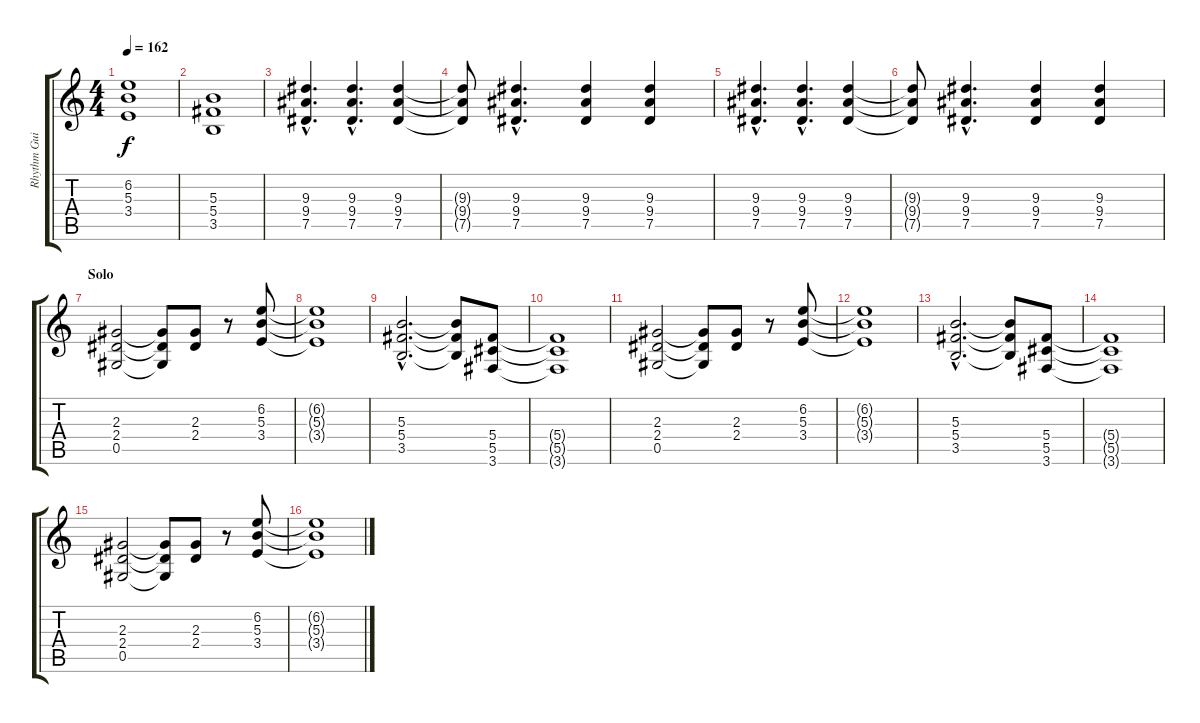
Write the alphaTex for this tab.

\track ("Rhythm Guitar 1" "Rhythm Gui") {instrument distortionguitar}
\staff {score tabs}
\tuning (Eb4 Bb3 Gb3 Db3 Ab2 Eb2) {hide}
\ts (4 4)
\tempo 162
\clef g2
\ks c
(6.2{t} 5.3{t} 3.4{t}).1{dy f} |
(5.3 5.4 3.5).1 |
(9.3{hac} 9.4{hac} 7.5{hac}).4{d} (9.3{hac} 9.4{hac} 7.5{hac}).4{d} (9.3 9.4 7.5).4 |
(9.3{t} 9.4{t} 7.5{t}).8 (9.3{hac} 9.4{hac} 7.5{hac}).4{d} (9.3 9.4 7.5).4 (9.3 9.4 7.5).4 |
(9.3{hac} 9.4{hac} 7.5{hac}).4{d} (9.3{hac} 9.4{hac} 7.5{hac}).4{d} (9.3 9.4 7.5).4 |
(9.3{t} 9.4{t} 7.5{t}).8 (9.3{hac} 9.4{hac} 7.5{hac}).4{d} (9.3 9.4 7.5).4 (9.3 9.4 7.5).4 |
\section ("" "Solo")
(2.3 2.4 0.5).2 (2.3{t} 2.4{t} 0.5{t}).8 (2.3 2.4).8 r.8 (6.2 5.3 3.4).8 |
(6.2{t} 5.3{t} 3.4{t}).1 |
(5.3{hac} 5.4{hac} 3.5{hac}).2{d} (5.3{t} 5.4{t} 3.5{t}).8 (5.4 5.5 3.6).8 |
(5.4{t} 5.5{t} 3.6{t}).1 |
(2.3 2.4 0.5).2 (2.3{t} 2.4{t} 0.5{t}).8 (2.3 2.4).8 r.8 (6.2 5.3 3.4).8 |
(6.2{t} 5.3{t} 3.4{t}).1 |
(5.3{hac} 5.4{hac} 3.5{hac}).2{d} (5.3{t} 5.4{t} 3.5{t}).8 (5.4 5.5 3.6).8 |
(5.4{t} 5.5{t} 3.6{t}).1 |
(2.3 2.4 0.5).2 (2.3{t} 2.4{t} 0.5{t}).8 (2.3 2.4).8 r.8 (6.2 5.3 3.4).8 |
(6.2{t} 5.3{t} 3.4{t}).1
